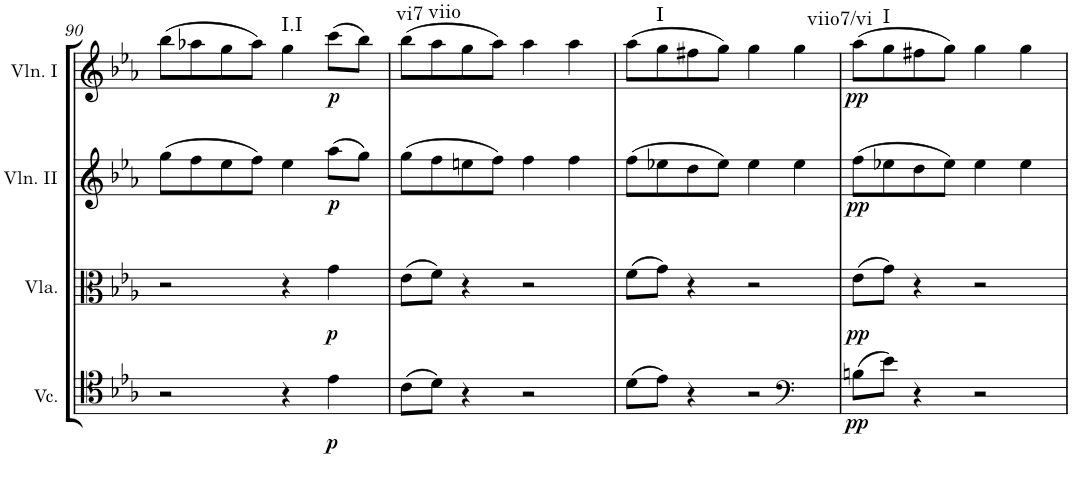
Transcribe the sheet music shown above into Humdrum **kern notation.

**kern	**dynam	**kern	**dynam	**kern	**dynam	**kern	**dynam	**harte
*part4	*part4	*part3	*part3	*part2	*part2	*part1	*part1	*part1
*staff4	*staff4	*staff3	*staff3	*staff2	*staff2	*staff1	*staff1	*
*I"Violoncello	*	*I"Viola	*	*I"Violin II	*	*I"Violin I	*	*
*I'Vc.	*	*I'Vla.	*	*I'Vln. II	*	*I'Vln. I	*	*
!!LO:PB:g=z
*clefC4	*	*clefC3	*	*clefG2	*	*clefG2	*	*
*k[b-e-a-]	*	*k[b-e-a-]	*	*k[b-e-a-]	*	*k[b-e-a-]	*	*
*M2/2	*	*M2/2	*	*M2/2	*	*M2/2	*	*
*met(c|)	*	*met(c|)	*	*met(c|)	*	*met(c|)	*	*
=90	=90	=90	=90	=90	=90	=90	=90	=90
2r	.	2r	.	(8gg\L	.	(8bb-\L	.	.
.	.	.	.	8ff\	.	8aa-X\	.	.
.	.	.	.	8ee-\	.	8gg\	.	.
.	.	.	.	8ff\J)	.	8aa-\J)	.	.
!	!	!	!	!	!	!	!	!LO:H:kt=I.I
4r	.	4r	.	4ee-\	.	4gg\	.	N
!	!LO:DY:b	!	!LO:DY:b	!	!LO:DY:b	!	!LO:DY:b	!
4e-\	p	4g\	p	(8aa-\L	p	(8ccc\L	p	.
.	.	.	.	8gg\J)	.	8bb-\J)	.	.
=91	=91	=91	=91	=91	=91	=91	=91	=91
!	!	!	!	!	!	!	!	!LO:H:kt=vi7
(8c\L	.	(8e-\L	.	(8gg\L	.	(8bb-\L	.	N
!	!	!	!	!	!	!	!	!LO:H:kt=viio
8d\J)	.	8f\J)	.	8ff\	.	8aa-\	.	N
4r	.	4r	.	8een\	.	8gg\	.	.
.	.	.	.	8ff\J)	.	8aa-\J)	.	.
2r	.	2r	.	4ff\	.	4aa-\	.	.
.	.	.	.	4ff\	.	4aa-\	.	.
=92	=92	=92	=92	=92	=92	=92	=92	=92
(8d\L	.	(8f\L	.	(8ff\L	.	(8aa-\L	.	.
!	!	!	!	!	!	!	!	!LO:H:kt=I
8e-\J)	.	8g\J)	.	8ee-X\	.	8gg\	.	N
4r	.	4r	.	8dd\	.	8ff#X\	.	.
.	.	.	.	8ee-\J)	.	8gg\J)	.	.
2r	.	2r	.	4ee-\	.	4gg\	.	.
*clefF4	*	*	*	*	*	*	*	*
.	.	.	.	4ee-\	.	4gg\	.	.
=93	=93	=93	=93	=93	=93	=93	=93	=93
!	!LO:DY:b	!	!LO:DY:b	!	!LO:DY:b	!	!LO:DY:b	!LO:H:kt=viio7/vi
(8Bn\L	pp	(8e-\L	pp	(8ff\L	pp	(8aa-\L	pp	N
!	!	!	!	!	!	!	!	!LO:H:kt=I
8e-\J)	.	8g\J)	.	8ee-X\	.	8gg\	.	N
4r	.	4r	.	8dd\	.	8ff#X\	.	.
.	.	.	.	8ee-\J)	.	8gg\J)	.	.
2r	.	2r	.	4ee-\	.	4gg\	.	.
.	.	.	.	4ee-\	.	4gg\	.	.
=	=	=	=	=	=	=	=	=
*-	*-	*-	*-	*-	*-	*-	*-	*-
